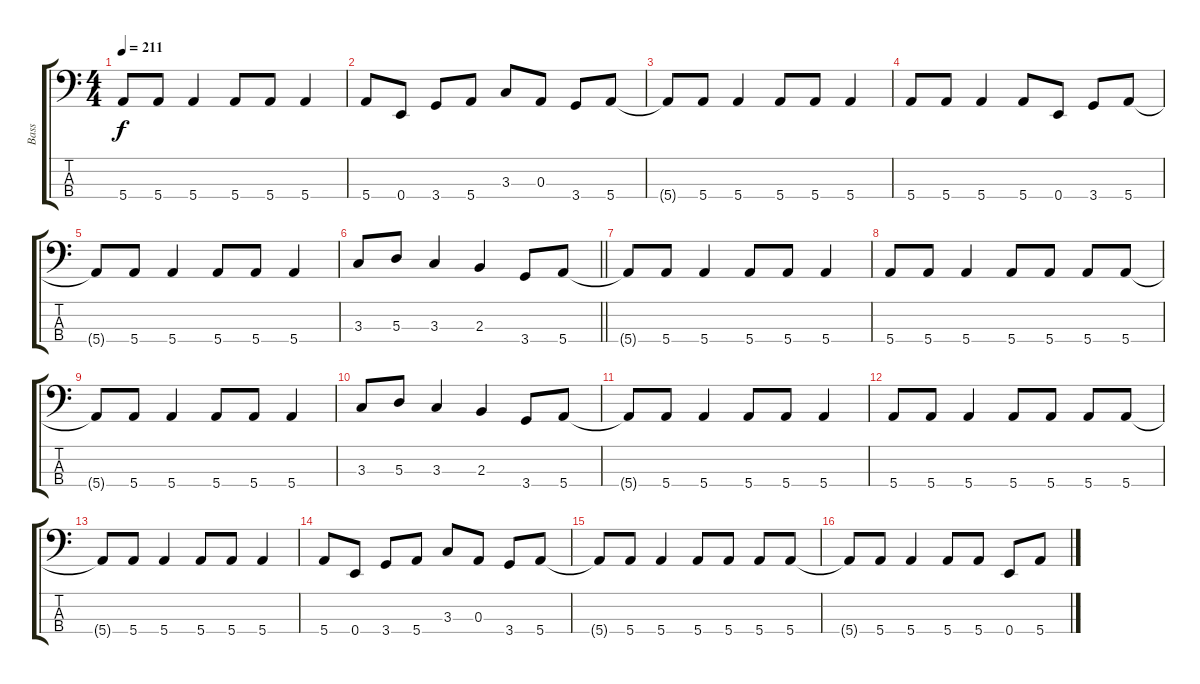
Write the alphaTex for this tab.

\track ("Bass" "Bass") {instrument electricbassfinger}
\staff {score tabs}
\tuning (G2 D2 A1 E1) {hide}
\ts (4 4)
\tempo 211
\clef f4
\ks c
5.4{t}.8{dy f} 5.4.8 5.4.4 5.4.8 5.4.8 5.4.4 |
5.4.8 0.4.8 3.4.8 5.4.8 3.3.8 0.3.8 3.4.8 5.4.8 |
5.4{t}.8 5.4.8 5.4.4 5.4.8 5.4.8 5.4.4 |
5.4.8 5.4.8 5.4.4 5.4.8 0.4.8 3.4.8 5.4.8 |
5.4{t}.8 5.4.8 5.4.4 5.4.8 5.4.8 5.4.4 |
\barLineRight lightlight
3.3.8 5.3.8 3.3.4 2.3.4 3.4.8 5.4.8 |
5.4{t}.8 5.4.8 5.4.4 5.4.8 5.4.8 5.4.4 |
5.4.8 5.4.8 5.4.4 5.4.8 5.4.8 5.4.8 5.4.8 |
5.4{t}.8 5.4.8 5.4.4 5.4.8 5.4.8 5.4.4 |
3.3.8 5.3.8 3.3.4 2.3.4 3.4.8 5.4.8 |
5.4{t}.8 5.4.8 5.4.4 5.4.8 5.4.8 5.4.4 |
5.4.8 5.4.8 5.4.4 5.4.8 5.4.8 5.4.8 5.4.8 |
5.4{t}.8 5.4.8 5.4.4 5.4.8 5.4.8 5.4.4 |
5.4.8 0.4.8 3.4.8 5.4.8 3.3.8 0.3.8 3.4.8 5.4.8 |
5.4{t}.8 5.4.8 5.4.4 5.4.8 5.4.8 5.4.8 5.4.8 |
5.4{t}.8 5.4.8 5.4.4 5.4.8 5.4.8 0.4.8 5.4.8
